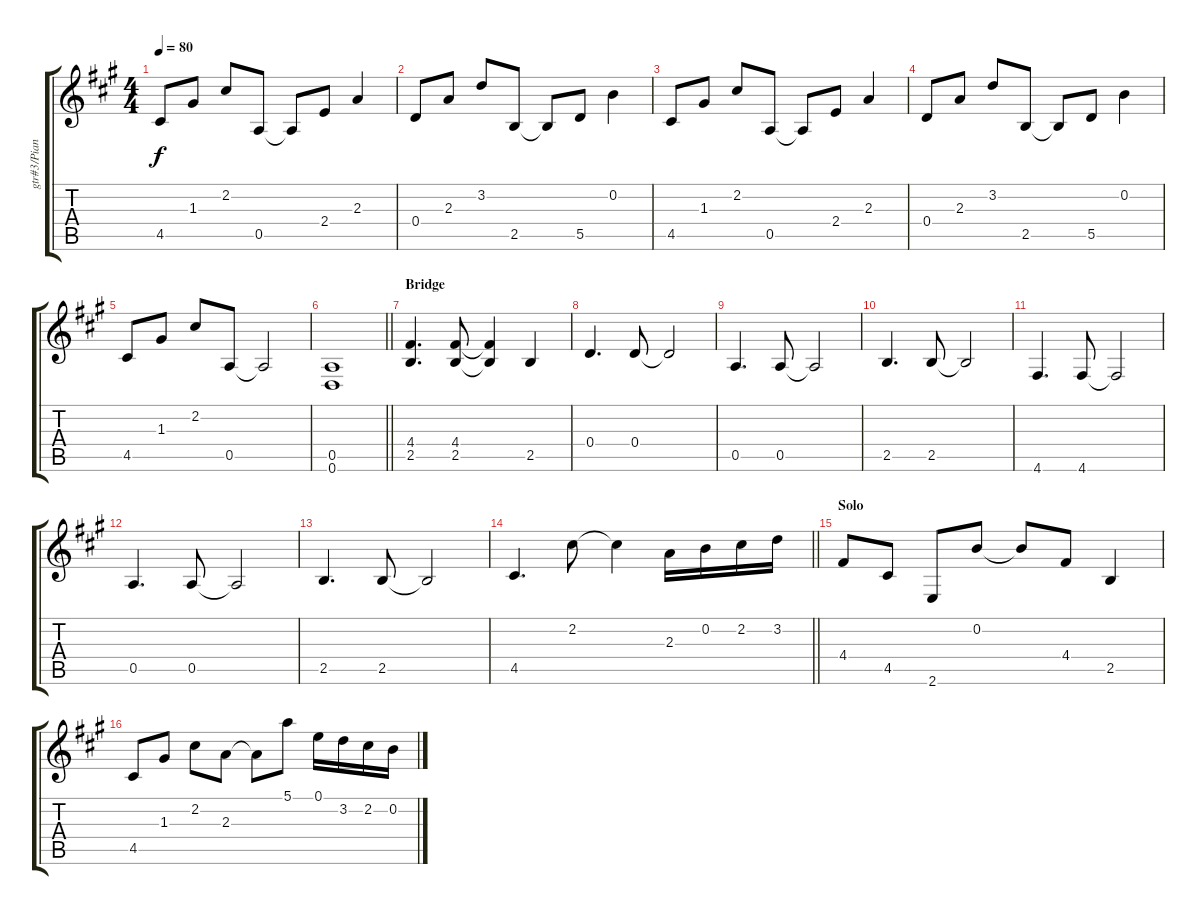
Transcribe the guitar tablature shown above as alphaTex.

\track ("gtr#3/Piano#2" "gtr#3/Pian") {instrument overdrivenguitar}
\staff {score tabs}
\tuning (E4 B3 G3 D3 A2 D2) {hide}
\ts (4 4)
\tempo 80
\clef g2
\ks a
4.5.8{dy f} 1.3.8 2.2.8 0.5.8 0.5{t}.8 2.4.8 2.3.4 |
0.4.8 2.3.8 3.2.8 2.5.8 2.5{t}.8 5.5.8 0.2.4 |
4.5.8 1.3.8 2.2.8 0.5.8 0.5{t}.8 2.4.8 2.3.4 |
0.4.8 2.3.8 3.2.8 2.5.8 2.5{t}.8 5.5.8 0.2.4 |
4.5.8 1.3.8 2.2.8 0.5.8 0.5{t}.2 |
\barLineRight lightlight
(0.5 0.6).1 |
\section ("" "Bridge")
(4.4 2.5).4{d} (4.4 2.5).8 (4.4{t} 2.5{t}).4 2.5.4 |
0.4.4{d} 0.4.8 0.4{t}.2 |
0.5.4{d} 0.5.8 0.5{t}.2 |
2.5.4{d} 2.5.8 2.5{t}.2 |
4.6.4{d} 4.6.8 4.6{t}.2 |
0.5.4{d} 0.5.8 0.5{t}.2 |
2.5.4{d} 2.5.8 2.5{t}.2 |
\barLineRight lightlight
4.5.4{d} 2.2.8 2.2{t}.4 2.3.16 0.2.16 2.2.16 3.2.16 |
\section ("" "Solo")
4.4.8 4.5.8 2.6.8 0.2.8 0.2{t}.8 4.4.8 2.5.4 |
4.5.8 1.3.8 2.2.8 2.3.8 2.3{t}.8 5.1.8 0.1.16 3.2.16 2.2.16 0.2.16
